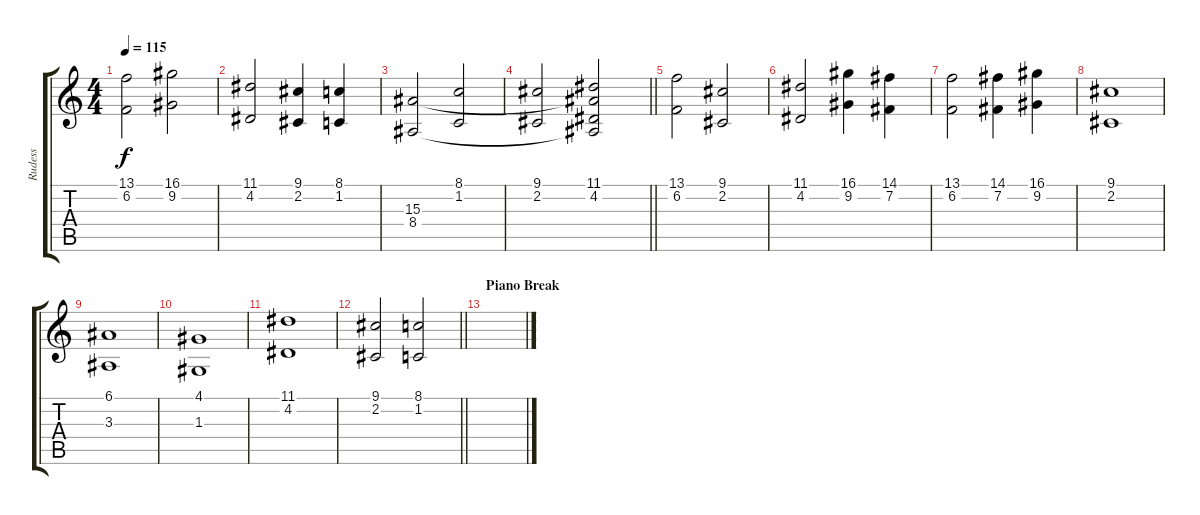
\track ("Rudess" "Rudess") {instrument choiraahs}
\staff {score tabs}
\tuning (E4 B3 G3 D3 A2 E2) {hide}
\ts (4 4)
\tempo 115
\clef g2
\ks c
(13.1 6.2).2{dy f} (16.1 9.2).2 |
(11.1 4.2).2 (9.1 2.2).4 (8.1 1.2).4 |
(15.3 8.4).2 (8.1 1.2).2 |
\barLineRight lightlight
(9.1 2.2).2 (11.1 4.2 15.3{t} 8.4{t}).2 |
(13.1 6.2).2 (9.1 2.2).2 |
(11.1 4.2).2 (16.1 9.2).4 (14.1 7.2).4 |
(13.1 6.2).2 (14.1 7.2).4 (16.1 9.2).4 |
(9.1 2.2).1 |
(6.1 3.3).1 |
(4.1 1.3).1 |
(11.1 4.2).1 |
\barLineRight lightlight
(9.1 2.2).2 (8.1 1.2).2 |
\section ("" "Piano Break")
